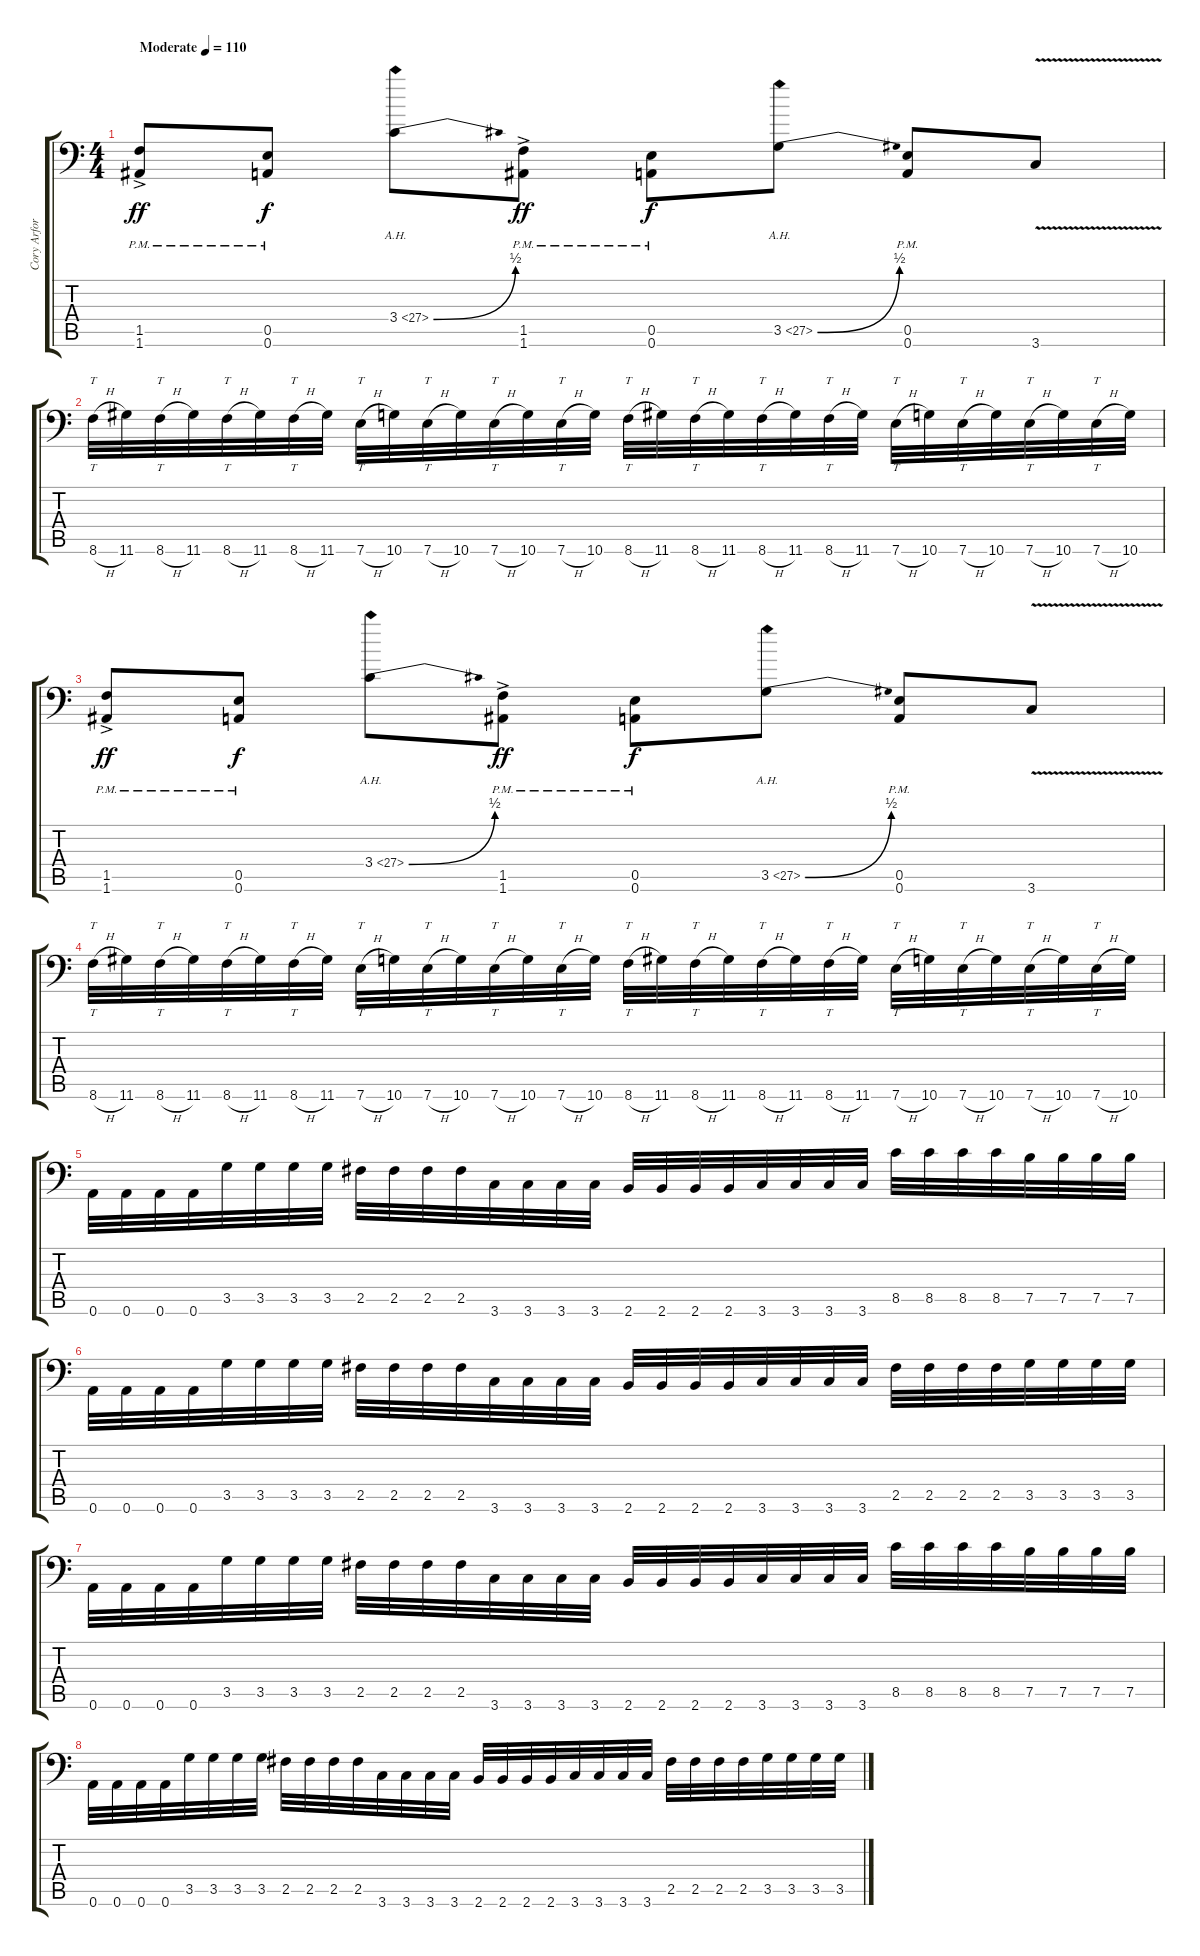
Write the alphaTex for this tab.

\track ("Cory Arford" "Cory Arfor") {instrument distortionguitar}
\staff {score tabs}
\tuning (B3 Gb3 D3 A2 E2 A1) {hide}
\ts (4 4)
\tempo (110 "Moderate")
\clef f4
\ks c
(1.5{pm} 1.6{ac pm}).8{dy ff instrument distortionguitar} (0.5{pm} 0.6{pm}).8{dy f} 3.4{be (bend 0 0 60 2) ah 24}.8 (1.5{pm} 1.6{ac pm}).8{dy ff} (0.5{pm} 0.6{pm}).8{dy f} 3.5{be (bend 0 0 60 2) ah 24}.8 (0.5{pm} 0.6{pm}).8 3.6{v}.8 |
8.6{h}.32{tt} 11.6.32 8.6{h}.32{tt} 11.6.32 8.6{h}.32{tt} 11.6.32 8.6{h}.32{tt} 11.6.32 7.6{h}.32{tt} 10.6.32 7.6{h}.32{tt} 10.6.32 7.6{h}.32{tt} 10.6.32 7.6{h}.32{tt} 10.6.32 8.6{h}.32{tt} 11.6.32 8.6{h}.32{tt} 11.6.32 8.6{h}.32{tt} 11.6.32 8.6{h}.32{tt} 11.6.32 7.6{h}.32{tt} 10.6.32 7.6{h}.32{tt} 10.6.32 7.6{h}.32{tt} 10.6.32 7.6{h}.32{tt} 10.6.32 |
(1.5{pm} 1.6{ac pm}).8{dy ff} (0.5{pm} 0.6{pm}).8{dy f} 3.4{be (bend 0 0 60 2) ah 24}.8 (1.5{pm} 1.6{ac pm}).8{dy ff} (0.5{pm} 0.6{pm}).8{dy f} 3.5{be (bend 0 0 60 2) ah 24}.8 (0.5{pm} 0.6{pm}).8 3.6{v}.8 |
8.6{h}.32{tt} 11.6.32 8.6{h}.32{tt} 11.6.32 8.6{h}.32{tt} 11.6.32 8.6{h}.32{tt} 11.6.32 7.6{h}.32{tt} 10.6.32 7.6{h}.32{tt} 10.6.32 7.6{h}.32{tt} 10.6.32 7.6{h}.32{tt} 10.6.32 8.6{h}.32{tt} 11.6.32 8.6{h}.32{tt} 11.6.32 8.6{h}.32{tt} 11.6.32 8.6{h}.32{tt} 11.6.32 7.6{h}.32{tt} 10.6.32 7.6{h}.32{tt} 10.6.32 7.6{h}.32{tt} 10.6.32 7.6{h}.32{tt} 10.6.32 |
0.6.32 0.6.32 0.6.32 0.6.32 3.5.32 3.5.32 3.5.32 3.5.32 2.5.32 2.5.32 2.5.32 2.5.32 3.6.32 3.6.32 3.6.32 3.6.32 2.6.32 2.6.32 2.6.32 2.6.32 3.6.32 3.6.32 3.6.32 3.6.32 8.5.32 8.5.32 8.5.32 8.5.32 7.5.32 7.5.32 7.5.32 7.5.32 |
0.6.32 0.6.32 0.6.32 0.6.32 3.5.32 3.5.32 3.5.32 3.5.32 2.5.32 2.5.32 2.5.32 2.5.32 3.6.32 3.6.32 3.6.32 3.6.32 2.6.32 2.6.32 2.6.32 2.6.32 3.6.32 3.6.32 3.6.32 3.6.32 2.5.32 2.5.32 2.5.32 2.5.32 3.5.32 3.5.32 3.5.32 3.5.32 |
0.6.32 0.6.32 0.6.32 0.6.32 3.5.32 3.5.32 3.5.32 3.5.32 2.5.32 2.5.32 2.5.32 2.5.32 3.6.32 3.6.32 3.6.32 3.6.32 2.6.32 2.6.32 2.6.32 2.6.32 3.6.32 3.6.32 3.6.32 3.6.32 8.5.32 8.5.32 8.5.32 8.5.32 7.5.32 7.5.32 7.5.32 7.5.32 |
0.6.32 0.6.32 0.6.32 0.6.32 3.5.32 3.5.32 3.5.32 3.5.32 2.5.32 2.5.32 2.5.32 2.5.32 3.6.32 3.6.32 3.6.32 3.6.32 2.6.32 2.6.32 2.6.32 2.6.32 3.6.32 3.6.32 3.6.32 3.6.32 2.5.32 2.5.32 2.5.32 2.5.32 3.5.32 3.5.32 3.5.32 3.5.32
